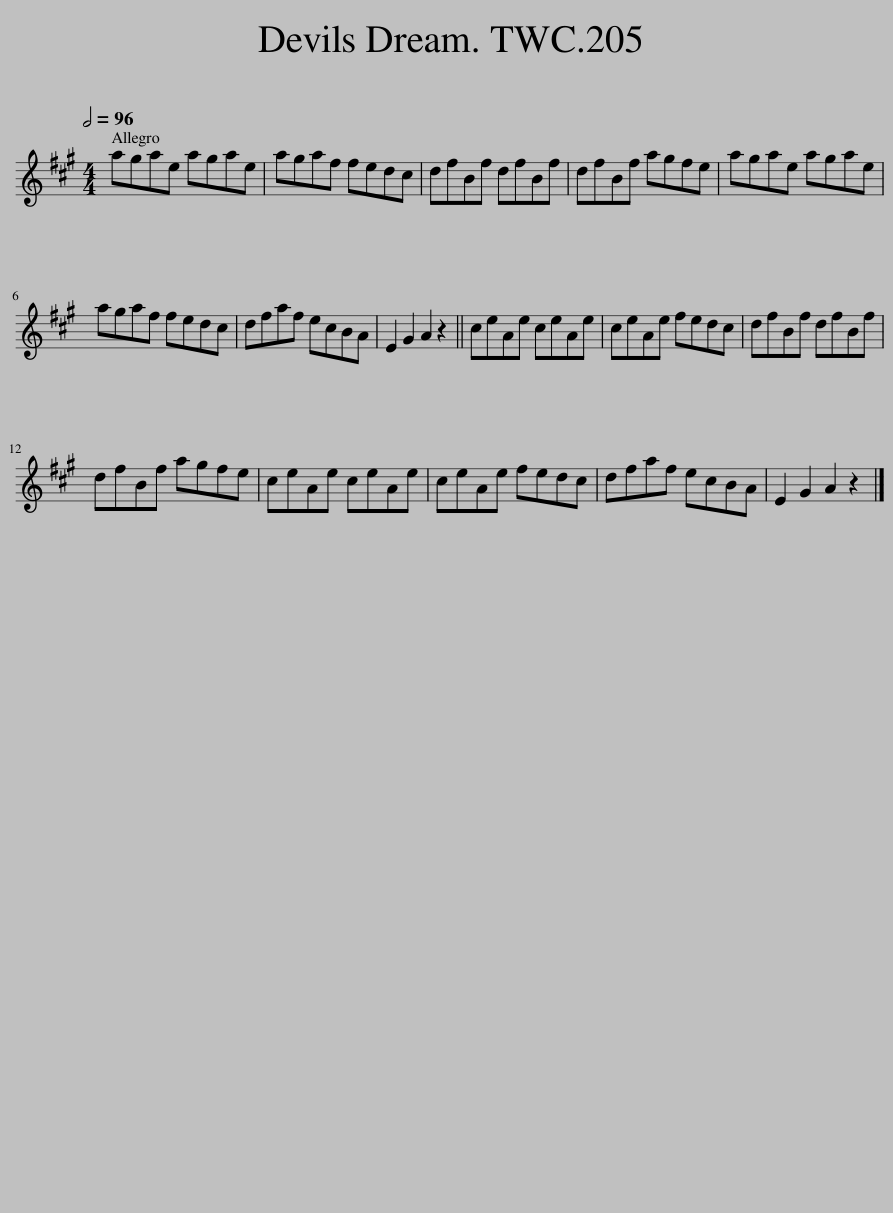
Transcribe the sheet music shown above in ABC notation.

X:1
L:1/8
Q:1/2=96
M:4/4
I:linebreak $
K:A
V:1 treble
V:1
 agae agae | agaf fedc | dfBf dfBf | dfBf agfe | agae agae |$ %5
 agaf fedc | dfaf ecBA | E2 G2 A2 z2 || ceAe ceAe | ceAe fedc | %10
 dfBf dfBf |$ dfBf agfe | ceAe ceAe | ceAe fedc | dfaf ecBA | %15
 E2 G2 A2 z2 |] %16
